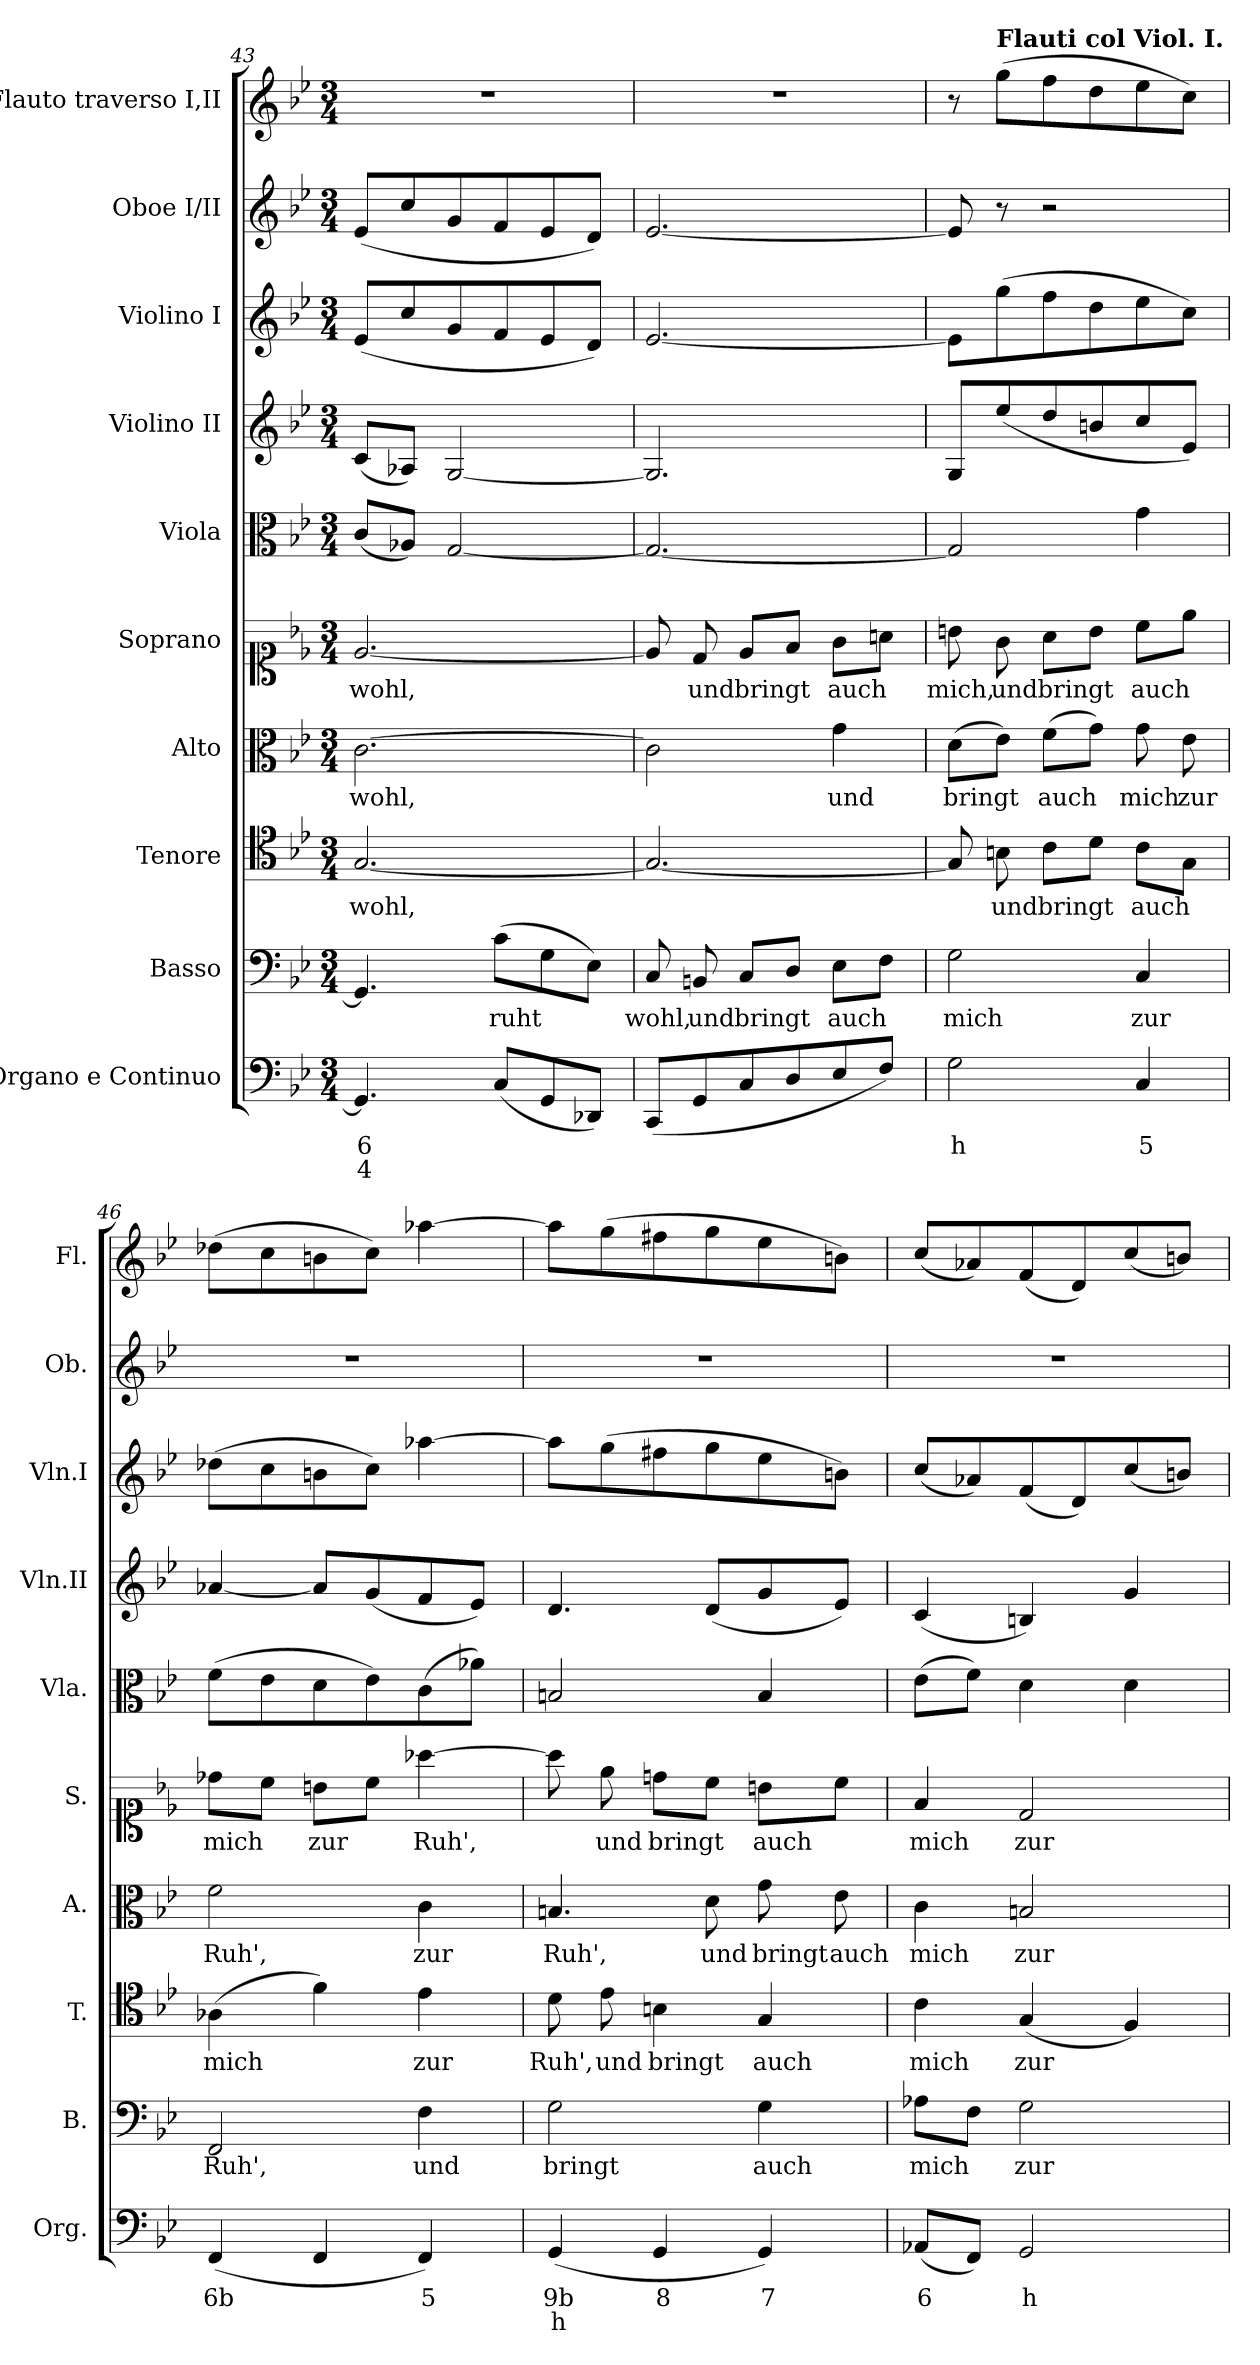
**kern	**text	**text	**kern	**text	**kern	**text	**kern	**text	**kern	**text	**kern	**kern	**kern	**kern	**kern
*part10	*part10	*part10	*part9	*part9	*part8	*part8	*part7	*part7	*part6	*part6	*part5	*part4	*part3	*part2	*part1
*staff10	*staff10	*staff10	*staff9	*staff9	*staff8	*staff8	*staff7	*staff7	*staff6	*staff6	*staff5	*staff4	*staff3	*staff2	*staff1
*I"Organo e  Continuo	*	*	*I"Basso	*	*I"Tenore	*	*I"Alto	*	*I"Soprano	*	*I"Viola	*I"Violino II	*I"Violino I	*I"Oboe I/II	*I"Flauto traverso I,II
*I'Org.	*	*	*I'B.	*	*I'T.	*	*I'A.	*	*I'S.	*	*I'Vla.	*I'Vln.II	*I'Vln.I	*I'Ob.	*I'Fl.
*clefF4	*	*	*clefF4	*	*clefC4	*	*clefC3	*	*clefC1	*	*clefC3	*clefG2	*clefG2	*clefG2	*clefG2
*k[b-e-]	*	*	*k[b-e-]	*	*k[b-e-]	*	*k[b-e-]	*	*k[b-e-]	*	*k[b-e-]	*k[b-e-]	*k[b-e-]	*k[b-e-]	*k[b-e-]
*M3/4	*	*	*M3/4	*	*M3/4	*	*M3/4	*	*M3/4	*	*M3/4	*M3/4	*M3/4	*M3/4	*M3/4
=43	=43	=43	=43	=43	=43	=43	=43	=43	=43	=43	=43	=43	=43	=43	=43
4.GG/]	6	4	4.GG/]	.	[2.G/	wohl,	[2.c\	wohl,	[2.e-/	wohl,	(<8c/L	(<8c/L	(<8e-/L	(<8e-/L	2.r
.	.	.	.	.	.	.	.	.	.	.	8A-X/J)	8A-X/J)	8cc/	8cc/	.
.	.	.	.	.	.	.	.	.	.	.	[2G/	[2G/	8g/	8g/	.
(<8C/L	.	.	(>8c\L	ruht	.	.	.	.	.	.	.	.	8f/	8f/	.
8GG/	.	.	8G\	.	.	.	.	.	.	.	.	.	8e-/	8e-/	.
8DD-X/J)	.	.	8E-\J)	.	.	.	.	.	.	.	.	.	8d/J)	8d/J)	.
=44	=44	=44	=44	=44	=44	=44	=44	=44	=44	=44	=44	=44	=44	=44	=44
(<8CC/L	.	.	8C/	wohl,	2.G/_	.	2c\]	.	8e-/]	.	2.G/_	2.G/]	[2.e-/	[2.e-/	2.r
8GG/	.	.	8BBn/	und	.	.	.	.	8d/	und	.	.	.	.	.
8C/	.	.	8C/L	bringt	.	.	.	.	8e-/L	bringt	.	.	.	.	.
8D/	.	.	8D/J	.	.	.	.	.	8f/J	.	.	.	.	.	.
8E-/	.	.	8E-\L	auch	.	.	4g\	und	8g\L	auch	.	.	.	.	.
8F/J)	.	.	8F\J	.	.	.	.	.	8an\J	.	.	.	.	.	.
=45	=45	=45	=45	=45	=45	=45	=45	=45	=45	=45	=45	=45	=45	=45	=45
2G\	h	.	2G\	mich	8G/]	.	(>8d\L	bringt	8bn\	mich,	2G/]	8G/L	8e-\L]	8e-/]	8r
!	!	!	!	!	!	!	!	!	!	!	!	!	!	!	!LO:TX:a:B:t=Flauti col Viol. I.
.	.	.	.	.	8Bn\	und	8e-\J)	.	8g\	und	.	(<8ee-/	(>8gg\	8r	(>8gg\L
.	.	.	.	.	8c\L	bringt	(>8f\L	auch	8a\L	bringt	.	8dd/	8ff\	2r	8ff\
.	.	.	.	.	8d\J	.	8g\J)	.	8b\J	.	.	8bn/	8dd\	.	8dd\
4C/	5	.	4C/	zur	8c\L	auch	8g\	mich	8cc\L	auch	4g\	8cc/	8ee-\	.	8ee-\
.	.	.	.	.	8G\J	.	8e-\	zur	8ee-\J	.	.	8e-/J)	8cc\J)	.	8cc\J)
=46	=46	=46	=46	=46	=46	=46	=46	=46	=46	=46	=46	=46	=46	=46	=46
(<4FF/	6b	.	2FF/	Ruh',	(>4A-X\	mich	2f\	Ruh',	8dd-X\L	mich	(>8f\L	[4a-X/	(>8dd-X\L	2.r	(>8dd-X\L
.	.	.	.	.	.	.	.	.	8cc\J	.	8e-\	.	8cc\	.	8cc\
4FF/	.	.	.	.	4f\)	.	.	.	8bn\L	zur	8d\	8a-/L]	8bn\	.	8bn\
.	.	.	.	.	.	.	.	.	8cc\J	.	8e-\)	(<8g/	8cc\J)	.	8cc\J)
4FF/)	5	.	4F\	und	4e-\	zur	4c\	zur	[4aa-X\	Ruh',	(>8c\	8f/	[4aa-X\	.	[4aa-X\
.	.	.	.	.	.	.	.	.	.	.	8a-X\J)	8e-/J)	.	.	.
=47	=47	=47	=47	=47	=47	=47	=47	=47	=47	=47	=47	=47	=47	=47	=47
(<4GG/	9b	h	2G\	bringt	8d\	Ruh',	4.Bn/	Ruh',	8aa-\]	.	2Bn/	4.d/	8aa-\L]	2.r	8aa-\L]
.	.	.	.	.	8e-\	und	.	.	8ee-\	und	.	.	(>8gg\	.	(>8gg\
4GG/	8	.	.	.	4Bn\	bringt	.	.	8ddn\L	bringt	.	.	8ff#X\	.	8ff#X\
.	.	.	.	.	.	.	8d\	und	8cc\J	.	.	(<8d/L	8gg\	.	8gg\
4GG/)	7	.	4G\	auch	4G/	auch	8g\	bringt	8bn\L	auch	4B/	8g/	8ee-\	.	8ee-\
.	.	.	.	.	.	.	8e-\	auch	8cc\J	.	.	8e-/J)	8bn\J)	.	8bn\J)
=48	=48	=48	=48	=48	=48	=48	=48	=48	=48	=48	=48	=48	=48	=48	=48
(<8AA-X/L	6	.	8A-X\L	mich	4c\	mich	4c\	mich	4f/	mich	(>8e-\L	(<4c/	(<8cc/L	2.r	(<8cc/L
8FF/J)	.	.	8F\J	.	.	.	.	.	.	.	8f\J)	.	8a-X/)	.	8a-X/)
2GG/	h	.	2G\	zur	(<4G/	zur	2Bn/	zur	2d/	zur	4d\	4Bn/)	(<8f/	.	(<8f/
.	.	.	.	.	.	.	.	.	.	.	.	.	8d/)	.	8d/)
.	.	.	.	.	4F/)	.	.	.	.	.	4d\	4g/	(<8cc/	.	(<8cc/
.	.	.	.	.	.	.	.	.	.	.	.	.	8bn/J)	.	8bn/J)
=	=	=	=	=	=	=	=	=	=	=	=	=	=	=	=
*-	*-	*-	*-	*-	*-	*-	*-	*-	*-	*-	*-	*-	*-	*-	*-
